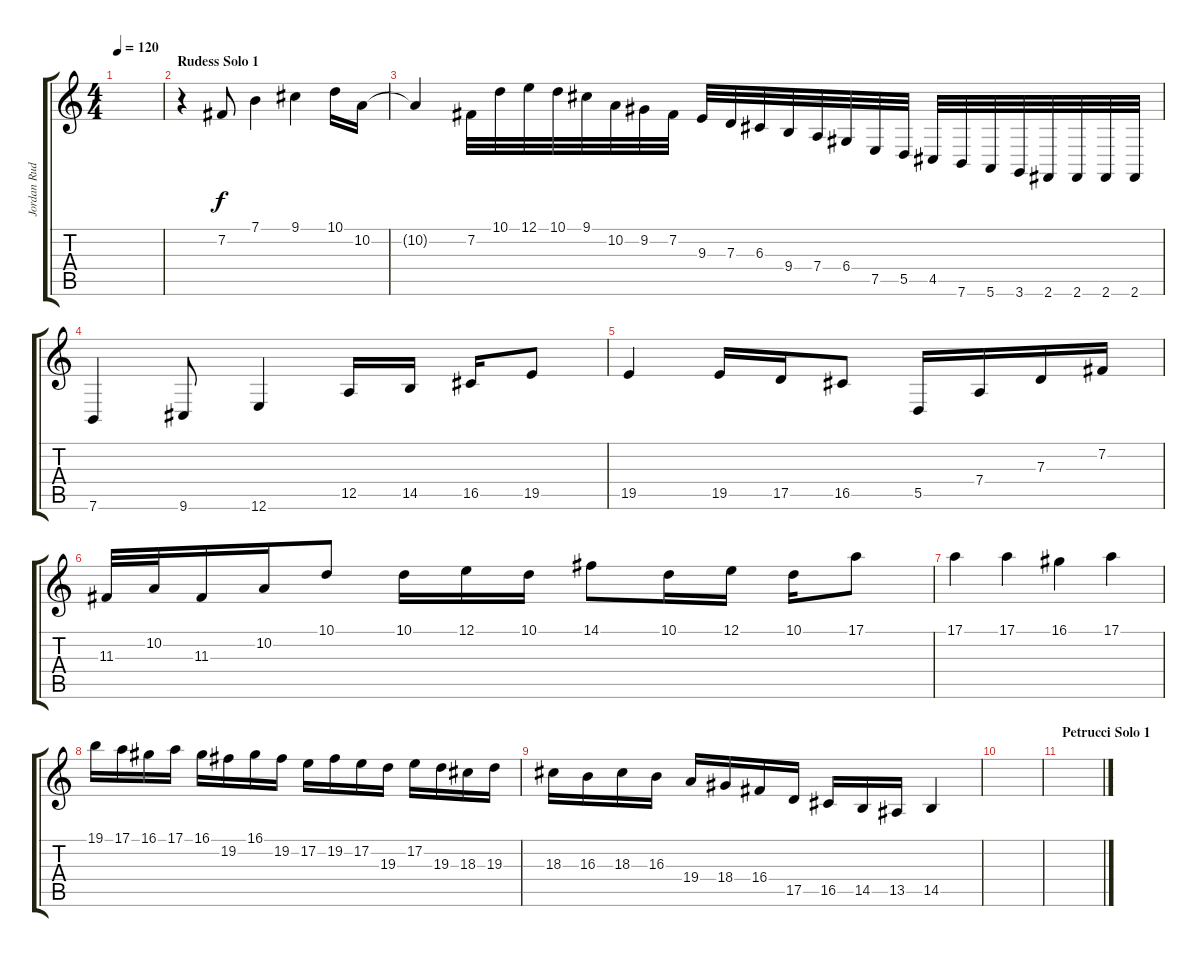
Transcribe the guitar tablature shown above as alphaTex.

\track ("Jordan Rudess (Solos)" "Jordan Rud") {instrument lead1square}
\staff {score tabs}
\tuning (E4 B3 G3 D3 A2 E2) {hide}
\ts (4 4)
\tempo 120
\clef g2
\ks c
|
\section ("" "Rudess Solo 1")
r.4 7.2.8 7.1.4 9.1.4 10.1.16 10.2.16 |
10.2{t}.4 7.2.32 10.1.32 12.1.32 10.1.32 9.1.32 10.2.32 9.2.32 7.2.32 9.3.32 7.3.32 6.3.32 9.4.32 7.4.32 6.4.32 7.5.32 5.5.32 4.5.32 7.6.32 5.6.32 3.6.32 2.6.32 2.6.32 2.6.32 2.6.32 |
7.6.4 9.6.8 12.6.4 12.5.16 14.5.16 16.5.16 19.5.8 |
19.5.4 19.5.16 17.5.16 16.5.8 5.5.16 7.4.16 7.3.16 7.2.16 |
11.3.32 10.2.32 11.3.16 10.2.16 10.1.8 10.1.16 12.1.16 10.1.16 14.1.8 10.1.16 12.1.16 10.1.16 17.1.8 |
17.1.4 17.1.4 16.1.4 17.1.4 |
19.1.16 17.1.16 16.1.16 17.1.16 16.1.16 19.2.16 16.1.16 19.2.16 17.2.16 19.2.16 17.2.16 19.3.16 17.2.16 19.3.16 18.3.16 19.3.16 |
18.3.16 16.3.16 18.3.16 16.3.16 19.4.16 18.4.16 16.4.16 17.5.16 16.5.16 14.5.16 13.5.16 14.5.4 |
\section ("" "")
|
\section ("" "Petrucci Solo 1")
